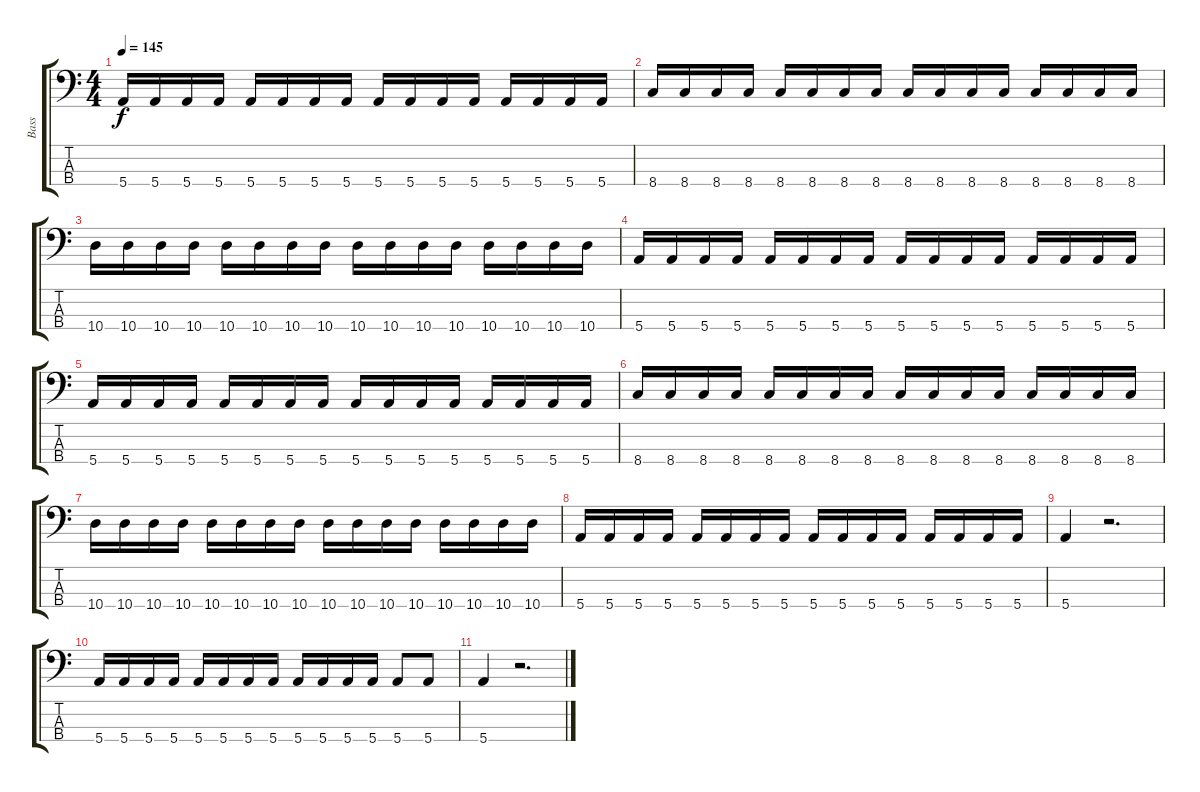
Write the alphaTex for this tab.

\track ("Bass" "Bass") {instrument electricbassfinger}
\staff {score tabs}
\tuning (G2 D2 A1 E1) {hide}
\ts (4 4)
\tempo 145
\clef f4
\ks c
5.4.16{dy f} 5.4.16 5.4.16 5.4.16 5.4.16 5.4.16 5.4.16 5.4.16 5.4.16 5.4.16 5.4.16 5.4.16 5.4.16 5.4.16 5.4.16 5.4.16 |
8.4.16 8.4.16 8.4.16 8.4.16 8.4.16 8.4.16 8.4.16 8.4.16 8.4.16 8.4.16 8.4.16 8.4.16 8.4.16 8.4.16 8.4.16 8.4.16 |
10.4.16 10.4.16 10.4.16 10.4.16 10.4.16 10.4.16 10.4.16 10.4.16 10.4.16 10.4.16 10.4.16 10.4.16 10.4.16 10.4.16 10.4.16 10.4.16 |
5.4.16 5.4.16 5.4.16 5.4.16 5.4.16 5.4.16 5.4.16 5.4.16 5.4.16 5.4.16 5.4.16 5.4.16 5.4.16 5.4.16 5.4.16 5.4.16 |
5.4.16 5.4.16 5.4.16 5.4.16 5.4.16 5.4.16 5.4.16 5.4.16 5.4.16 5.4.16 5.4.16 5.4.16 5.4.16 5.4.16 5.4.16 5.4.16 |
8.4.16 8.4.16 8.4.16 8.4.16 8.4.16 8.4.16 8.4.16 8.4.16 8.4.16 8.4.16 8.4.16 8.4.16 8.4.16 8.4.16 8.4.16 8.4.16 |
10.4.16 10.4.16 10.4.16 10.4.16 10.4.16 10.4.16 10.4.16 10.4.16 10.4.16 10.4.16 10.4.16 10.4.16 10.4.16 10.4.16 10.4.16 10.4.16 |
5.4.16 5.4.16 5.4.16 5.4.16 5.4.16 5.4.16 5.4.16 5.4.16 5.4.16 5.4.16 5.4.16 5.4.16 5.4.16 5.4.16 5.4.16 5.4.16 |
5.4.4 r.2{d} |
5.4.16 5.4.16 5.4.16 5.4.16 5.4.16 5.4.16 5.4.16 5.4.16 5.4.16 5.4.16 5.4.16 5.4.16 5.4.8 5.4.8 |
5.4.4 r.2{d}
